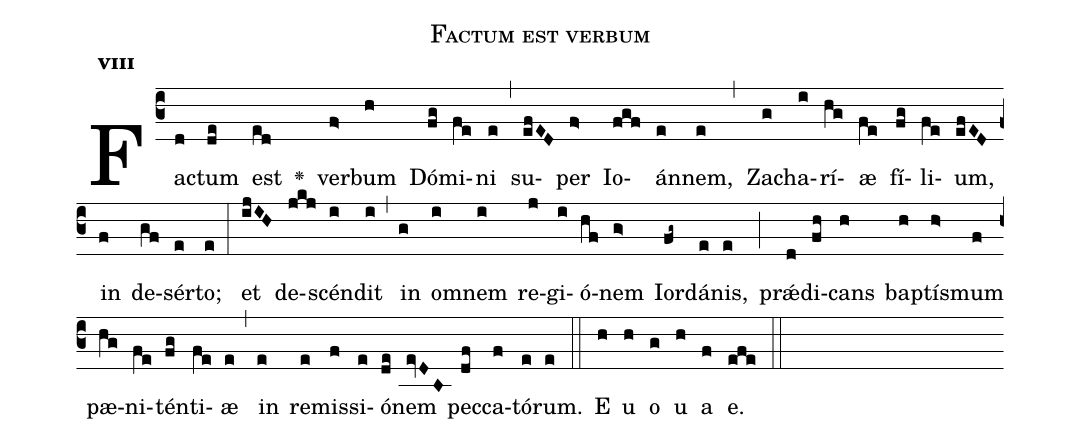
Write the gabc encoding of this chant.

name:Factum est verbum;
office-part:Antiphona;
mode:8;
%%
initial-style: 1;
name: Factum est verbum
book: Antiphonae & Responsoria/Tomus I, p. 25;
occasion: Hebdomada II Adventus Dominica;
office-part: Laudes Ant Ec;
user-notes: ;
commentary: ;
annotation: 8g2;
centering-scheme: english;
fontsize: 12;
font: OFLSortsMillGoudy;
height: 11;
width: 4.5;
%%
(c3)Fa(d)ctum(de) est(ed) <v>\greheightstar</v>() ver(f>)bum(h) Dó(fg)mi(fe)ni(e) (,) su(efED)per(f>) Io(fgf)án(e)nem,(e) (,) Za(g)cha(i)rí(hg)æ(fe) fí(fg)li(fe)um,(efED) in(f) de(gf)sér(e)to;(e) (:) et(ijIH) de(jkj)scén(i)dit(i) (,) in(g) om(i)nem(i) re(j)gi(i)ó(hf)nem(g>) Ior(fg~)dá(e)nis,(e) (;) prǽ(d)di(fh)cans(h) bap(h)tís(h>)mum(f) pæ(hg)ni(fe)tén(fg)ti(fe)æ(e) (,) in(e) re(e)mis(f)si(e)ó(de)nem(evDB) pec(df)ca(f)tó(e)rum.(e) (::)
E(h) u(h) o(g) u(h) a(f) e.(efe) (::)
